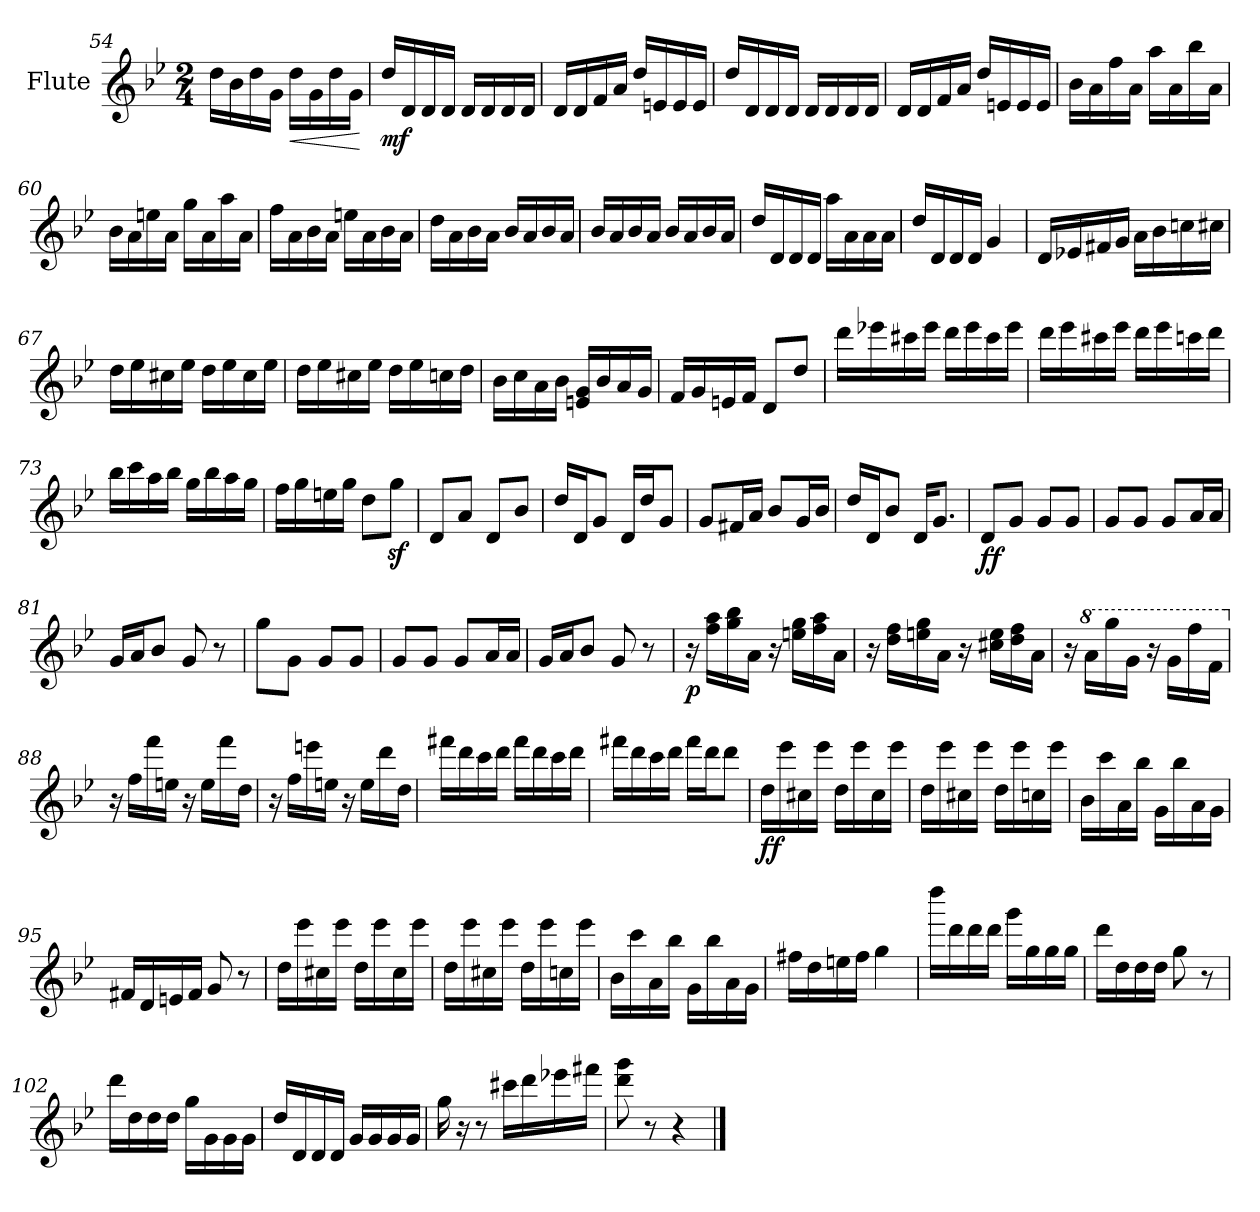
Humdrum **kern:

**kern	**dynam
*part1	*part1
*staff1	*staff1
*I"Flute	*
*I'Fl.	*
*clefG2	*
*k[b-e-]	*
*M2/4	*
=54	=54
16dd\LL	.
16b-\	.
16dd\	.
16g\JJ	.
!	!LO:HP:b
16dd\LL	<
16g\	.
16dd\	.
16g\JJ	.
.	[
=55	=55
!	!LO:DY:b
16dd/LL	mf
16d/	.
16d/	.
16d/JJ	.
16d/LL	.
16d/	.
16d/	.
16d/JJ	.
=56	=56
16d/LL	.
16d/	.
16f/	.
16a/JJ	.
16dd/LL	.
16en/	.
16e/	.
16e/JJ	.
!!LO:LB:g=z
=57	=57
16dd/LL	.
16d/	.
16d/	.
16d/JJ	.
16d/LL	.
16d/	.
16d/	.
16d/JJ	.
=58	=58
16d/LL	.
16d/	.
16f/	.
16a/JJ	.
16dd/LL	.
16en/	.
16e/	.
16e/JJ	.
=59	=59
16b-\LL	.
16a\	.
16ff\	.
16a\JJ	.
16aa\LL	.
16a\	.
16bb-\	.
16a\JJ	.
=60	=60
16b-\LL	.
16a\	.
16een\	.
16a\JJ	.
16gg\LL	.
16a\	.
16aa\	.
16a\JJ	.
=61	=61
16ff\LL	.
16a\	.
16b-\	.
16a\JJ	.
16een\LL	.
16a\	.
16b-\	.
16a\JJ	.
!!LO:LB:g=z
=62	=62
16dd\LL	.
16a\	.
16b-\	.
16a\JJ	.
16b-/LL	.
16a/	.
16b-/	.
16a/JJ	.
=63	=63
16b-/LL	.
16a/	.
16b-/	.
16a/JJ	.
16b-/LL	.
16a/	.
16b-/	.
16a/JJ	.
=64	=64
16dd/LL	.
16d/	.
16d/	.
16d/JJ	.
16aa\LL	.
16a\	.
16a\	.
16a\JJ	.
=65	=65
16dd/LL	.
16d/	.
16d/	.
16d/JJ	.
4g/	.
=66	=66
16d/LL	.
16e-X/	.
16f#X/	.
16g/JJ	.
16a\LL	.
16b-\	.
16ccn\	.
16cc#X\JJ	.
!!LO:LB:g=z
=67	=67
16dd\LL	.
16ee-\	.
16cc#X\	.
16ee-\JJ	.
16dd\LL	.
16ee-\	.
16cc#\	.
16ee-\JJ	.
=68	=68
16dd\LL	.
16ee-\	.
16cc#X\	.
16ee-\JJ	.
16dd\LL	.
16ee-\	.
16ccn\	.
16dd\JJ	.
=69	=69
16b-\LL	.
16cc\	.
16a\	.
16b-\JJ	.
16en/ 16g/LL	.
16b-/	.
16a/	.
16g/JJ	.
=70	=70
16f/LL	.
16g/	.
16en/	.
16f/JJ	.
8d/L	.
8dd/J	.
!!LO:LB:g=z
=71	=71
16ddd\LL	.
16eee-X\	.
16ccc#X\	.
16eee-\JJ	.
16ddd\LL	.
16eee-\	.
16ccc#\	.
16eee-\JJ	.
=72	=72
16ddd\LL	.
16eee-\	.
16ccc#X\	.
16eee-\JJ	.
16ddd\LL	.
16eee-\	.
16cccn\	.
16ddd\JJ	.
=73	=73
16bb-\LL	.
16ccc\	.
16aa\	.
16bb-\JJ	.
16gg\LL	.
16bb-\	.
16aa\	.
16gg\JJ	.
=74	=74
16ff\LL	.
16gg\	.
16een\	.
16gg\JJ	.
8dd\L	.
8ggz<\J	.
=75	=75
8d/L	.
8a/J	.
8d/L	.
8b-/J	.
!!LO:LB:g=z
=76	=76
16dd/LL	.
16d/J	.
8g/J	.
16d/LL	.
16dd/J	.
8g/J	.
=77	=77
8g/L	.
16f#X/L	.
16a/JJ	.
8b-/L	.
16g/L	.
16b-/JJ	.
=78	=78
16dd/LL	.
16d/J	.
8b-/J	.
16d/KL	.
8.g/J	.
=79	=79
!	!LO:DY:b
8d/L	ff
8g/J	.
8g/L	.
8g/J	.
=80	=80
8g/L	.
8g/J	.
8g/L	.
16a/L	.
16a/JJ	.
=81	=81
16g/LL	.
16a/J	.
8b-/J	.
8g/	.
8r	.
=82	=82
8gg\L	.
8g\J	.
8g/L	.
8g/J	.
!!LO:LB:g=z
=83	=83
8g/L	.
8g/J	.
8g/L	.
16a/L	.
16a/JJ	.
=84	=84
16g/LL	.
16a/J	.
8b-/J	.
8g/	.
8r	.
=85	=85
!	!LO:DY:b
16r	p
16ff\ 16aa\LL	.
16gg\ 16bb-\	.
16a\JJ	.
16r	.
16een\ 16gg\LL	.
16ff\ 16aa\	.
16a\JJ	.
=86	=86
16r	.
16dd\ 16ff\LL	.
16een\ 16gg\	.
16a\JJ	.
16r	.
16cc#X\ 16ee\LL	.
16dd\ 16ff\	.
16a\JJ	.
=87	=87
16r	.
*8va	*
16aa\LL	.
16ggg\	.
16gg\JJ	.
16r	.
16gg\LL	.
16fff\	.
16ff\JJ	.
!!LO:LB:g=z
=88	=88
*X8va	*
16r	.
16ff\LL	.
16fff\	.
16een\JJ	.
16r	.
16ee\LL	.
16fff\	.
16dd\JJ	.
=89	=89
16r	.
16ff\LL	.
16eeen\	.
16een\JJ	.
16r	.
16ee\LL	.
16ddd\	.
16dd\JJ	.
=90	=90
16fff#X\LL	.
16ddd\	.
16ccc\	.
16ddd\JJ	.
16fff#\LL	.
16ddd\	.
16ccc\	.
16ddd\JJ	.
=91	=91
16fff#X\LL	.
16ddd\	.
16ccc\	.
16ddd\JJ	.
16fff#\LL	.
16ddd\J	.
8ddd\J	.
!!LO:LB:g=z
=92	=92
!	!LO:DY:b
16dd\LL	ff
16eee-\	.
16cc#X\	.
16eee-\JJ	.
16dd\LL	.
16eee-\	.
16cc#\	.
16eee-\JJ	.
=93	=93
16dd\LL	.
16eee-\	.
16cc#X\	.
16eee-\JJ	.
16dd\LL	.
16eee-\	.
16ccn\	.
16eee-\JJ	.
=94	=94
16b-\LL	.
16ccc\	.
16a\	.
16bb-\JJ	.
16g\LL	.
16bb-\	.
16a\	.
16g\JJ	.
=95	=95
16f#X/LL	.
16d/	.
16en/	.
16f#/JJ	.
8g/	.
8r	.
=96	=96
16dd\LL	.
16eee-\	.
16cc#X\	.
16eee-\JJ	.
16dd\LL	.
16eee-\	.
16cc#\	.
16eee-\JJ	.
!!LO:PB:g=z
=97	=97
16dd\LL	.
16eee-\	.
16cc#X\	.
16eee-\JJ	.
16dd\LL	.
16eee-\	.
16ccn\	.
16eee-\JJ	.
=98	=98
16b-\LL	.
16ccc\	.
16a\	.
16bb-\JJ	.
16g\LL	.
16bb-\	.
16a\	.
16g\JJ	.
=99	=99
16ff#X\LL	.
16dd\	.
16een\	.
16ff#\JJ	.
4gg\	.
=100	=100
16dddd\LL	.
16ddd\	.
16ddd\	.
16ddd\JJ	.
16ggg\LL	.
16gg\	.
16gg\	.
16gg\JJ	.
=101	=101
16ddd\LL	.
16dd\	.
16dd\	.
16dd\JJ	.
8gg\	.
8r	.
!!LO:LB:g=z
=102	=102
16ddd\LL	.
16dd\	.
16dd\	.
16dd\JJ	.
16gg\LL	.
16g\	.
16g\	.
16g\JJ	.
=103	=103
16dd/LL	.
16d/	.
16d/	.
16d/JJ	.
16g/LL	.
16g/	.
16g/	.
16g/JJ	.
=104	=104
16gg\	.
16r	.
8r	.
16ccc#X\LL	.
16ddd\	.
16eee-X\	.
16fff#X\JJ	.
=105	=105
8ddd\ 8ggg\	.
8r	.
4r	.
==	==
*-	*-
